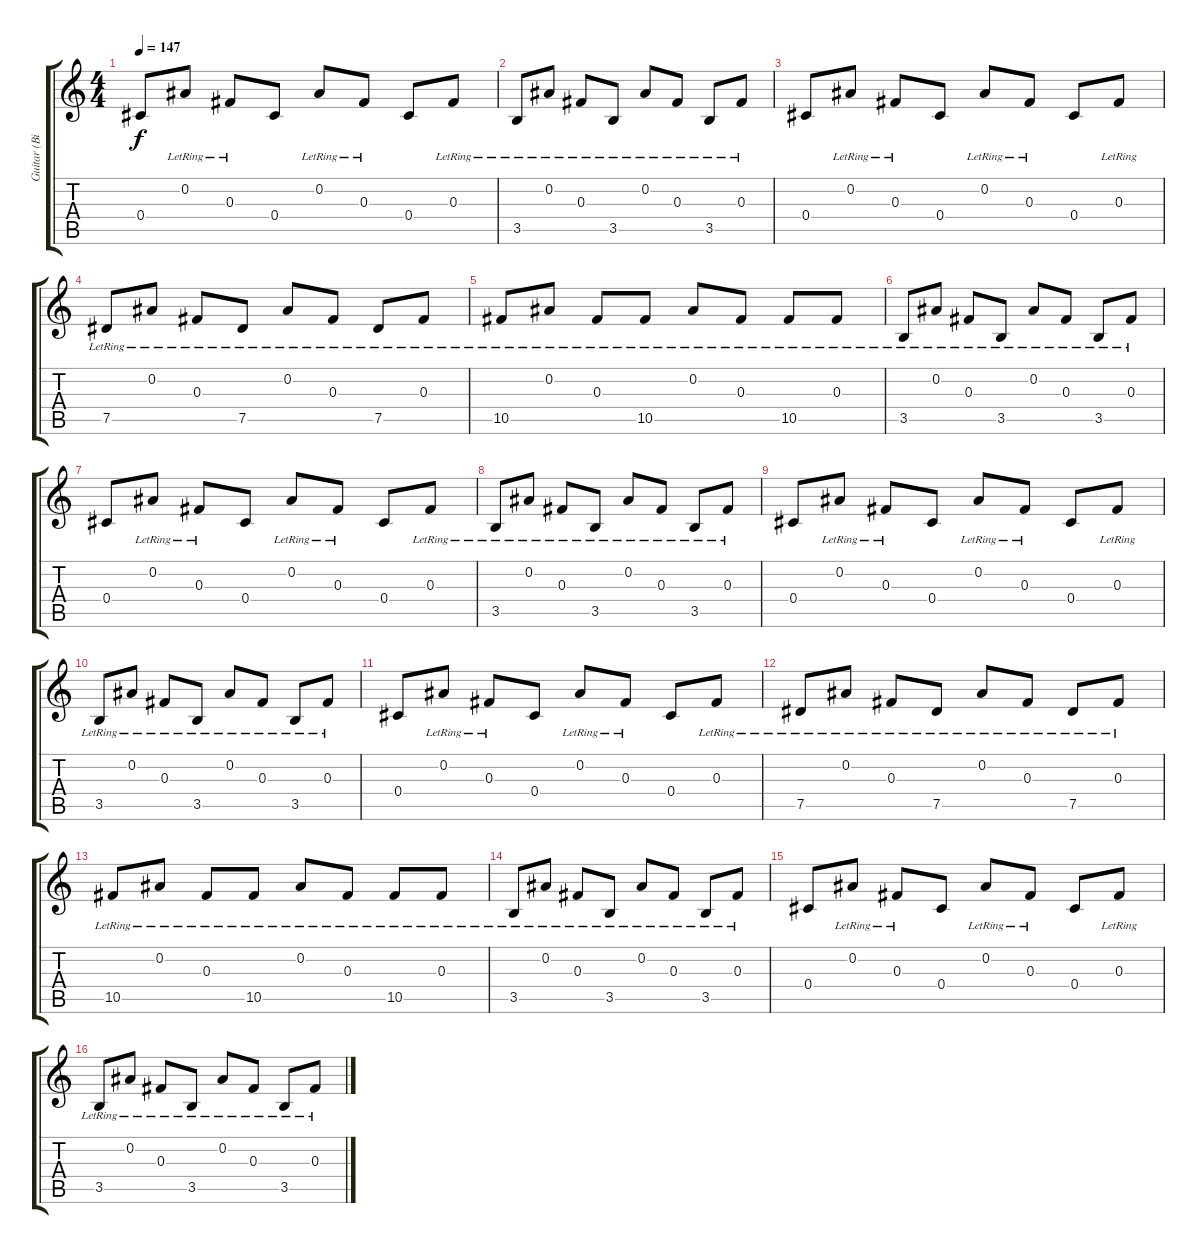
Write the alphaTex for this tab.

\track ("Guitar (Billy)" "Guitar (Bi") {instrument electricguitarjazz}
\staff {score tabs}
\tuning (Eb4 Bb3 Gb3 Db3 Ab2 Eb2) {hide}
\ts (4 4)
\tempo 147
\clef g2
\ks c
0.4.8{dy f} 0.2{lr}.8 0.3{lr}.8 0.4.8 0.2{lr}.8 0.3{lr}.8 0.4.8 0.3{lr}.8 |
3.5{lr}.8 0.2{lr}.8 0.3{lr}.8 3.5{lr}.8 0.2{lr}.8 0.3{lr}.8 3.5{lr}.8 0.3{lr}.8 |
0.4.8 0.2{lr}.8 0.3{lr}.8 0.4.8 0.2{lr}.8 0.3{lr}.8 0.4.8 0.3{lr}.8 |
7.5{lr}.8 0.2{lr}.8 0.3{lr}.8 7.5{lr}.8 0.2{lr}.8 0.3{lr}.8 7.5{lr}.8 0.3{lr}.8 |
10.5{lr}.8 0.2{lr}.8 0.3{lr}.8 10.5{lr}.8 0.2{lr}.8 0.3{lr}.8 10.5{lr}.8 0.3{lr}.8 |
3.5{lr}.8 0.2{lr}.8 0.3{lr}.8 3.5{lr}.8 0.2{lr}.8 0.3{lr}.8 3.5{lr}.8 0.3{lr}.8 |
0.4.8 0.2{lr}.8 0.3{lr}.8 0.4.8 0.2{lr}.8 0.3{lr}.8 0.4.8 0.3{lr}.8 |
3.5{lr}.8 0.2{lr}.8 0.3{lr}.8 3.5{lr}.8 0.2{lr}.8 0.3{lr}.8 3.5{lr}.8 0.3{lr}.8 |
0.4.8 0.2{lr}.8 0.3{lr}.8 0.4.8 0.2{lr}.8 0.3{lr}.8 0.4.8 0.3{lr}.8 |
3.5{lr}.8 0.2{lr}.8 0.3{lr}.8 3.5{lr}.8 0.2{lr}.8 0.3{lr}.8 3.5{lr}.8 0.3{lr}.8 |
0.4.8 0.2{lr}.8 0.3{lr}.8 0.4.8 0.2{lr}.8 0.3{lr}.8 0.4.8 0.3{lr}.8 |
7.5{lr}.8 0.2{lr}.8 0.3{lr}.8 7.5{lr}.8 0.2{lr}.8 0.3{lr}.8 7.5{lr}.8 0.3{lr}.8 |
10.5{lr}.8 0.2{lr}.8 0.3{lr}.8 10.5{lr}.8 0.2{lr}.8 0.3{lr}.8 10.5{lr}.8 0.3{lr}.8 |
3.5{lr}.8 0.2{lr}.8 0.3{lr}.8 3.5{lr}.8 0.2{lr}.8 0.3{lr}.8 3.5{lr}.8 0.3{lr}.8 |
0.4.8 0.2{lr}.8 0.3{lr}.8 0.4.8 0.2{lr}.8 0.3{lr}.8 0.4.8 0.3{lr}.8 |
3.5{lr}.8 0.2{lr}.8 0.3{lr}.8 3.5{lr}.8 0.2{lr}.8 0.3{lr}.8 3.5{lr}.8 0.3{lr}.8
